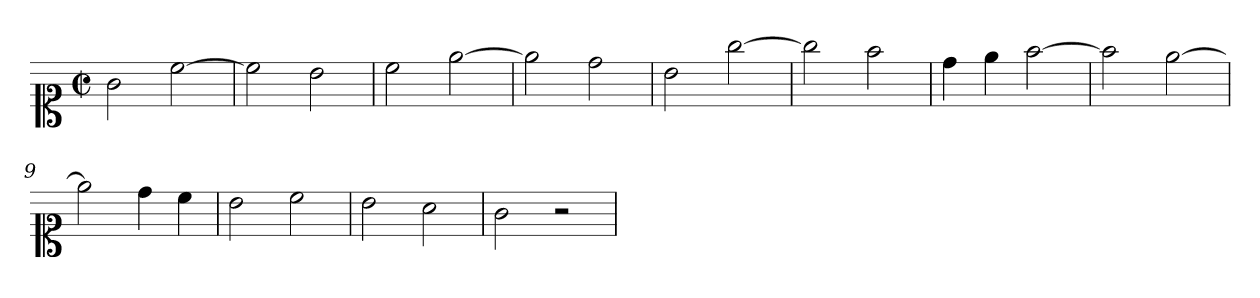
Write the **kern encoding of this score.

**kern
*part1
*staff1
*clefC1
*M2/2
*met(c|)
=1
2g
[2cc
=2
2cc]
2b
=3
2cc
[2ee
=4
2ee]
2dd
=5
2b
[2gg
=6
2gg]
2ff
=7
4dd
4ee
[2ff
=8
2ff]
[2ee
=9
2ee]
4dd
4cc
!!LO:LB:g=z
=10
2b
2cc
=11
2b
2a
=12
2g
2r
=
*-
